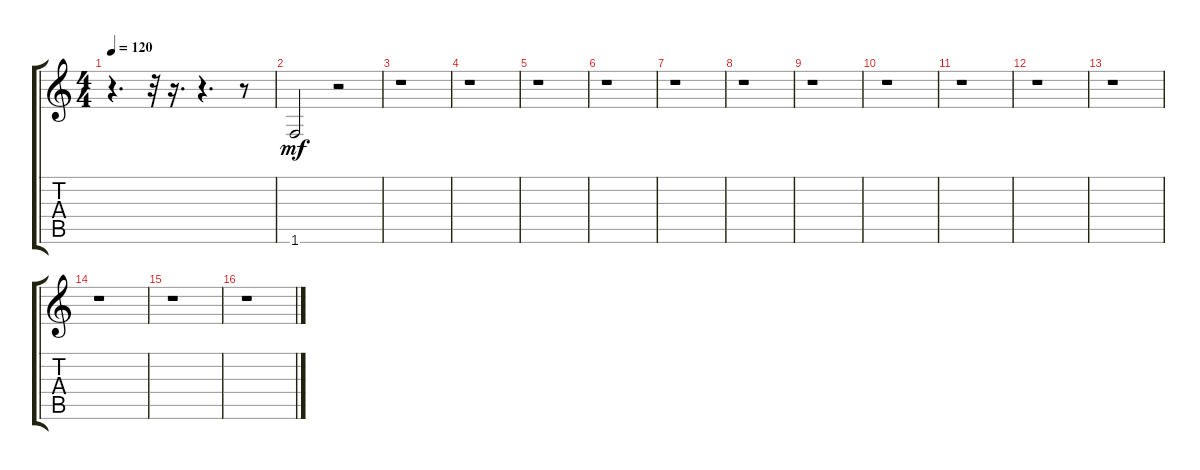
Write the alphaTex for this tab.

\track "" {instrument fretlessbass}
\staff {score tabs}
\tuning (E4 B3 G3 D3 A2 E2) {hide}
\ts (4 4)
\tempo 120
\clef g2
\ks c
r.4{d dy mp} r.32 r.16{d} r.4{d} r.8 |
1.6.2{dy mf} r.2 |
r.1 |
r.1 |
r.1 |
r.1 |
r.1 |
r.1 |
r.1 |
r.1 |
r.1 |
r.1 |
r.1 |
r.1 |
r.1 |
r.1
